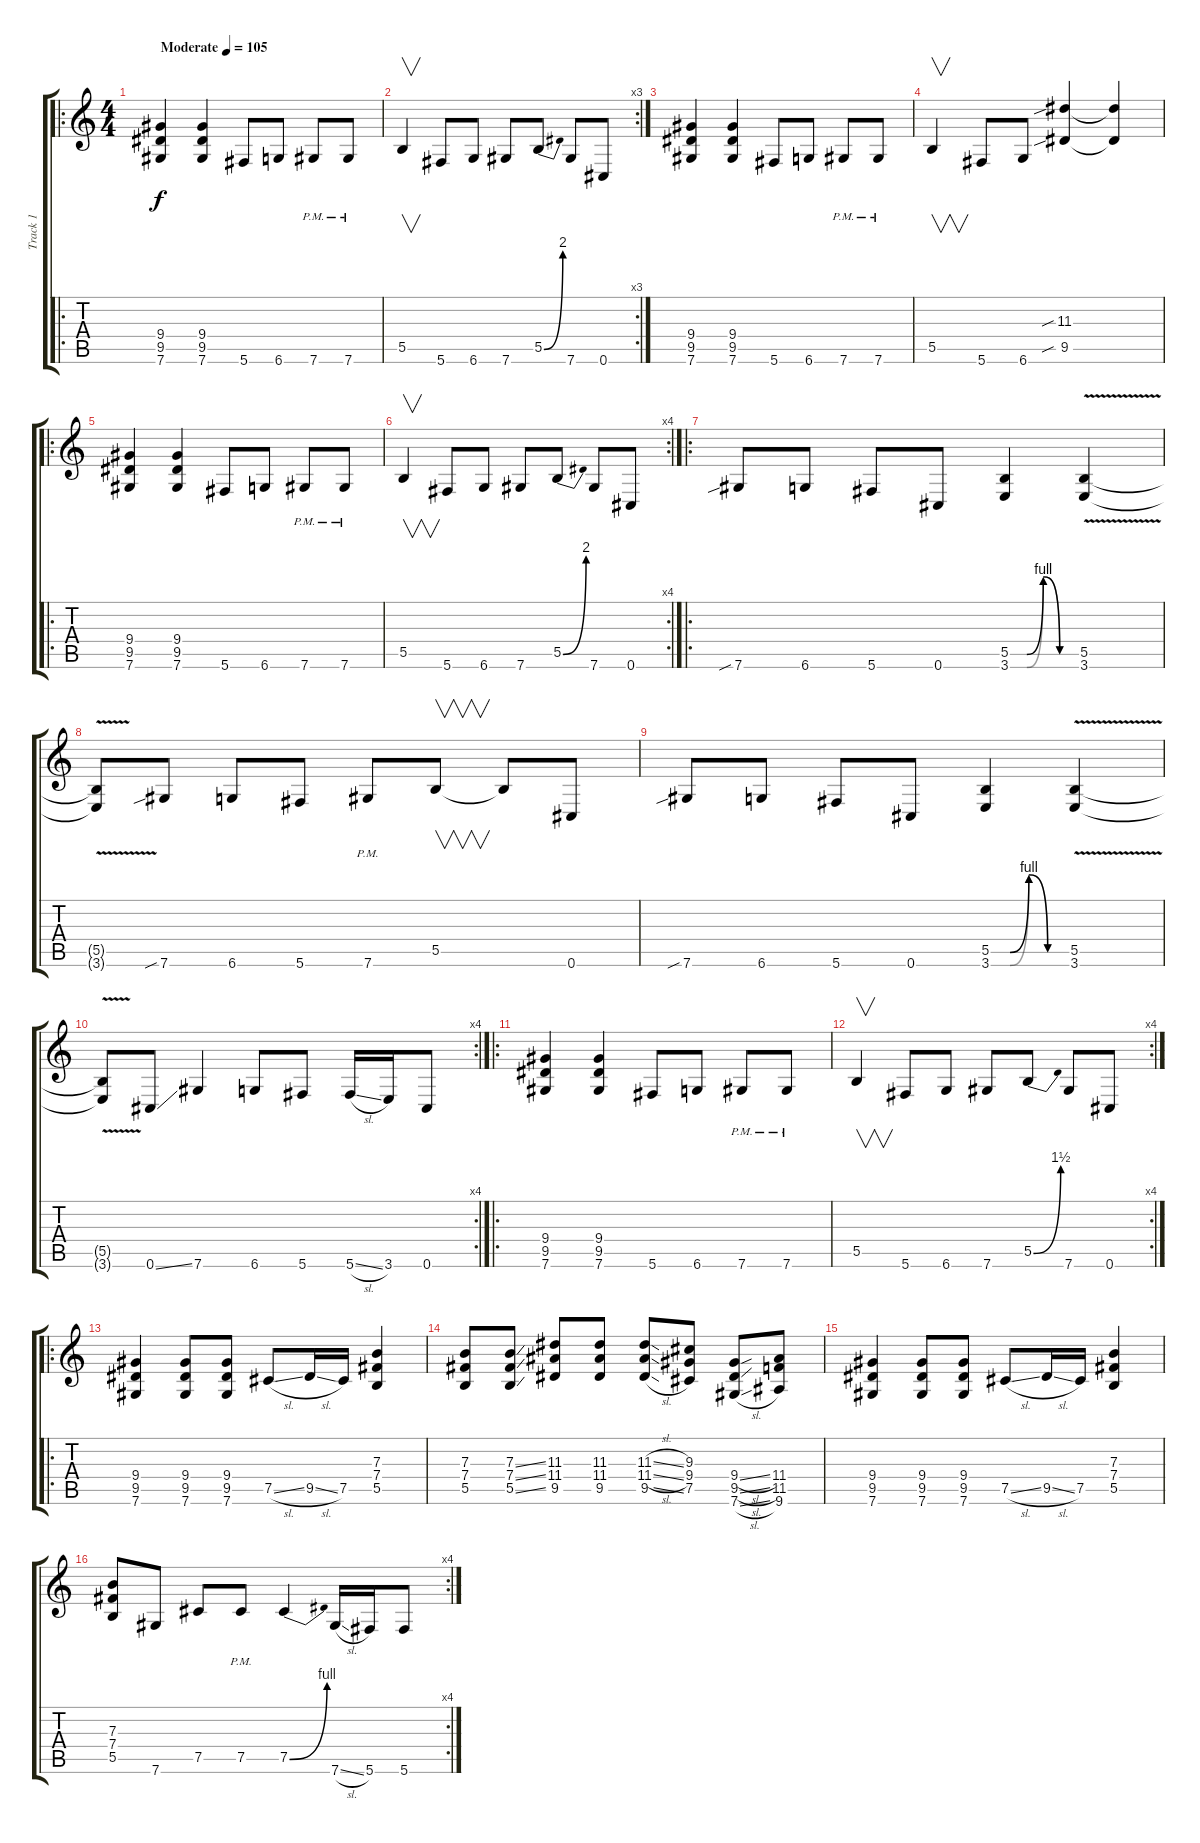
\track ("Track 1" "Track 1") {instrument distortionguitar}
\staff {score tabs}
\tuning (Db4 Ab3 E3 B2 Gb2 Db2) {hide}
\ro
\ts (4 4)
\tempo (105 "Moderate")
\clef g2
\ks c
(9.4 9.5 7.6).4{dy f instrument distortionguitar} (9.4 9.5 7.6).4 5.6.8 6.6.8 7.6{pm}.8 7.6{pm}.8 |
\rc 3
5.5.4{v} 5.6.8 6.6.8 7.6.8 5.5{be (bend 0 0 60 8)}.8 7.6.8 0.6.8 |
(9.4 9.5 7.6).4 (9.4 9.5 7.6).4 5.6.8 6.6.8 7.6{pm}.8 7.6{pm}.8 |
5.5.4{v} 5.6.8 6.6.8 (11.3{sib} 9.5{sib}).4 (11.3{t} 9.5{t}).4 |
\ro
(9.4 9.5 7.6).4 (9.4 9.5 7.6).4 5.6.8 6.6.8 7.6{pm}.8 7.6{pm}.8 |
\rc 4
5.5.4{v} 5.6.8 6.6.8 7.6.8 5.5{be (bend 0 0 60 8)}.8 7.6.8 0.6.8 |
\ro
7.6{sib}.8 6.6.8 5.6.8 0.6.8 (5.5{be (custom 0 0 15 0 30 4 45 0 60 0)} 3.6{be (custom 0 0 15 0 30 4 45 0 60 0)}).4 (5.5 3.6{v}).4 |
(5.5{t} 3.6{t}).8 7.6{sib}.8 6.6.8 5.6.8 7.6{pm}.8 5.5.8{v} 5.5{t}.8 0.6.8 |
7.6{sib}.8 6.6.8 5.6.8 0.6.8 (5.5{be (custom 0 0 15 0 30 4 45 0 60 0)} 3.6{be (custom 0 0 15 0 30 4 45 0 60 0)}).4 (5.5 3.6{v}).4 |
\rc 4
(5.5{t} 3.6{t}).8 0.6{ss}.8 7.6.4 6.6.8 5.6.8 5.6{sl}.16 3.6.16 0.6.8 |
\ro
(9.4 9.5 7.6).4 (9.4 9.5 7.6).4 5.6.8 6.6.8 7.6{pm}.8 7.6{pm}.8 |
\rc 4
5.5.4{v} 5.6.8 6.6.8 7.6.8 5.5{be (bend 0 0 60 6)}.8 7.6.8 0.6.8 |
\ro
(9.4 9.5 7.6).4 (9.4 9.5 7.6).8 (9.4 9.5 7.6).8 7.5{sl}.8 9.5{sl}.16 7.5.16 (7.3 7.4 5.5).4 |
(7.3 7.4 5.5).8 (7.3{ss} 7.4{ss} 5.5{ss}).8 (11.3 11.4 9.5).8 (11.3 11.4 9.5).8 (11.3{sl} 11.4{sl} 9.5{sl}).8 (9.3 9.4 7.5).8 (9.4{sl} 9.5{sl} 7.6{sl}).8 (11.4 11.5 9.6).8 |
(9.4 9.5 7.6).4 (9.4 9.5 7.6).8 (9.4 9.5 7.6).8 7.5{sl}.8 9.5{sl}.16 7.5.16 (7.3 7.4 5.5).4 |
\rc 4
(7.3 7.4 5.5).8 7.6.8 7.5.8 7.5{pm}.8 7.5{be (bend 0 0 60 4)}.4 7.6{sl}.16 5.6.16 5.6.8
